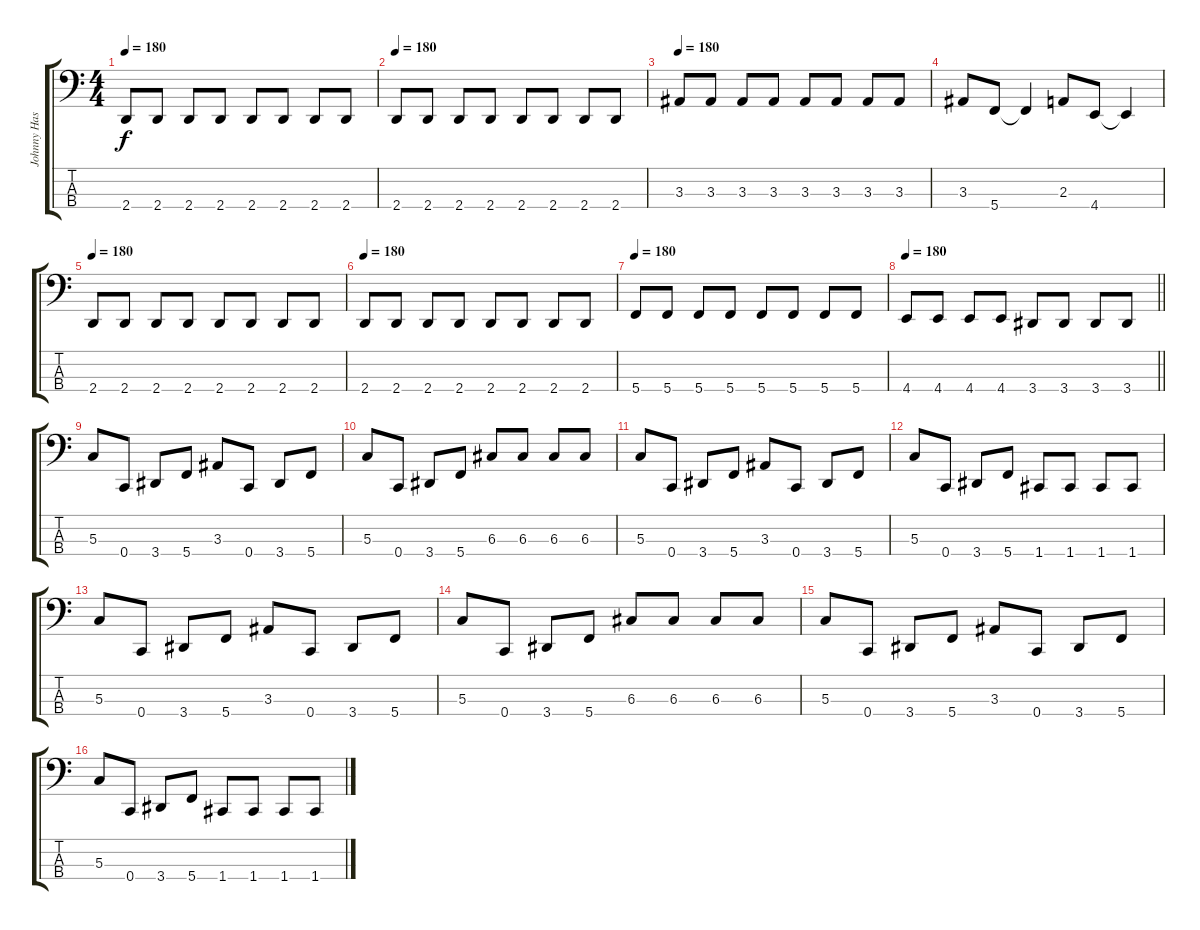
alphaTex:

\track ("Johnny Hass" "Johnny Has") {instrument electricbassfinger}
\staff {score tabs}
\tuning (F2 C2 G1 C1) {hide}
\ts (4 4)
\tempo 180
\clef f4
\ks c
2.4.8{dy f} 2.4.8 2.4.8 2.4.8 2.4.8 2.4.8 2.4.8 2.4.8 |
\tempo 180
2.4.8 2.4.8 2.4.8 2.4.8 2.4.8 2.4.8 2.4.8 2.4.8 |
\tempo 180
3.3.8 3.3.8 3.3.8 3.3.8 3.3.8 3.3.8 3.3.8 3.3.8 |
3.3.8 5.4.8 5.4{t}.4 2.3.8 4.4.8 4.4{t}.4 |
\tempo 180
2.4.8 2.4.8 2.4.8 2.4.8 2.4.8 2.4.8 2.4.8 2.4.8 |
\tempo 180
2.4.8 2.4.8 2.4.8 2.4.8 2.4.8 2.4.8 2.4.8 2.4.8 |
\tempo 180
5.4.8 5.4.8 5.4.8 5.4.8 5.4.8 5.4.8 5.4.8 5.4.8 |
\tempo 180
\barLineRight lightlight
4.4.8 4.4.8 4.4.8 4.4.8 3.4.8 3.4.8 3.4.8 3.4.8 |
5.3.8 0.4.8 3.4.8 5.4.8 3.3.8 0.4.8 3.4.8 5.4.8 |
5.3.8 0.4.8 3.4.8 5.4.8 6.3.8 6.3.8 6.3.8 6.3.8 |
5.3.8 0.4.8 3.4.8 5.4.8 3.3.8 0.4.8 3.4.8 5.4.8 |
5.3.8 0.4.8 3.4.8 5.4.8 1.4.8 1.4.8 1.4.8 1.4.8 |
5.3.8 0.4.8 3.4.8 5.4.8 3.3.8 0.4.8 3.4.8 5.4.8 |
5.3.8 0.4.8 3.4.8 5.4.8 6.3.8 6.3.8 6.3.8 6.3.8 |
5.3.8 0.4.8 3.4.8 5.4.8 3.3.8 0.4.8 3.4.8 5.4.8 |
5.3.8 0.4.8 3.4.8 5.4.8 1.4.8 1.4.8 1.4.8 1.4.8
